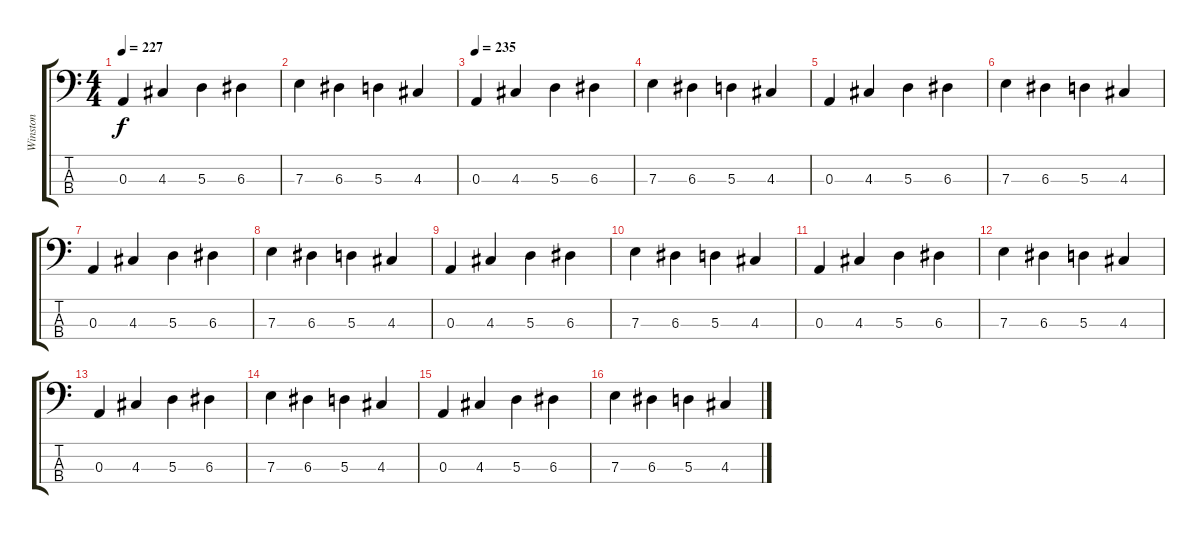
\track ("Winston" "Winston") {instrument electricbasspick}
\staff {score tabs}
\tuning (G2 D2 A1 E1) {hide}
\ts (4 4)
\tempo 227
\clef f4
\ks c
0.3.4{dy f} 4.3.4 5.3.4 6.3.4 |
7.3.4 6.3.4 5.3.4 4.3.4 |
\tempo 235
0.3.4 4.3.4 5.3.4 6.3.4 |
7.3.4 6.3.4 5.3.4 4.3.4 |
0.3.4 4.3.4 5.3.4 6.3.4 |
7.3.4 6.3.4 5.3.4 4.3.4 |
0.3.4 4.3.4 5.3.4 6.3.4 |
7.3.4 6.3.4 5.3.4 4.3.4 |
0.3.4 4.3.4 5.3.4 6.3.4 |
7.3.4 6.3.4 5.3.4 4.3.4 |
0.3.4 4.3.4 5.3.4 6.3.4 |
7.3.4 6.3.4 5.3.4 4.3.4 |
0.3.4 4.3.4 5.3.4 6.3.4 |
7.3.4 6.3.4 5.3.4 4.3.4 |
0.3.4 4.3.4 5.3.4 6.3.4 |
7.3.4 6.3.4 5.3.4 4.3.4
